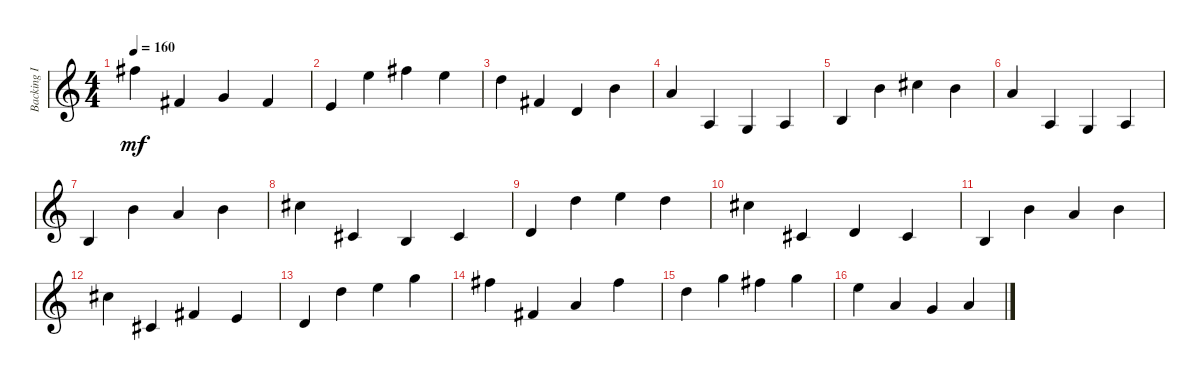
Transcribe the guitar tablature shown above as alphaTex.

\track ("Backing I" "Backing I") {instrument stringensemble2}
\staff {score}
\tuning (E4 B3 G3 D3 A2 E2) {hide}
\ts (4 4)
\tempo 160
\clef g2
\ks c
14.1.4{dy mf} 11.3.4 12.3.4 11.3.4 |
9.3.4 12.1.4 14.1.4 12.1.4 |
10.1.4 11.3.4 12.4.4 12.2.4 |
10.2.4 12.5.4 10.5.4 12.5.4 |
9.4.4 7.1.4 9.1.4 7.1.4 |
5.1.4 7.4.4 5.4.4 7.4.4 |
0.2.4 7.1.4 5.1.4 7.1.4 |
9.1.4 6.3.4 0.2.4 6.3.4 |
7.3.4 10.1.4 12.1.4 10.1.4 |
9.1.4 11.4.4 12.4.4 11.4.4 |
9.4.4 7.1.4 5.1.4 7.1.4 |
9.1.4 6.3.4 7.2.4 5.2.4 |
7.3.4 10.1.4 12.1.4 15.1.4 |
14.1.4 16.4.4 14.3.4 14.1.4 |
15.2.4 15.1.4 14.1.4 15.1.4 |
12.1.4 14.3.4 12.3.4 14.3.4
